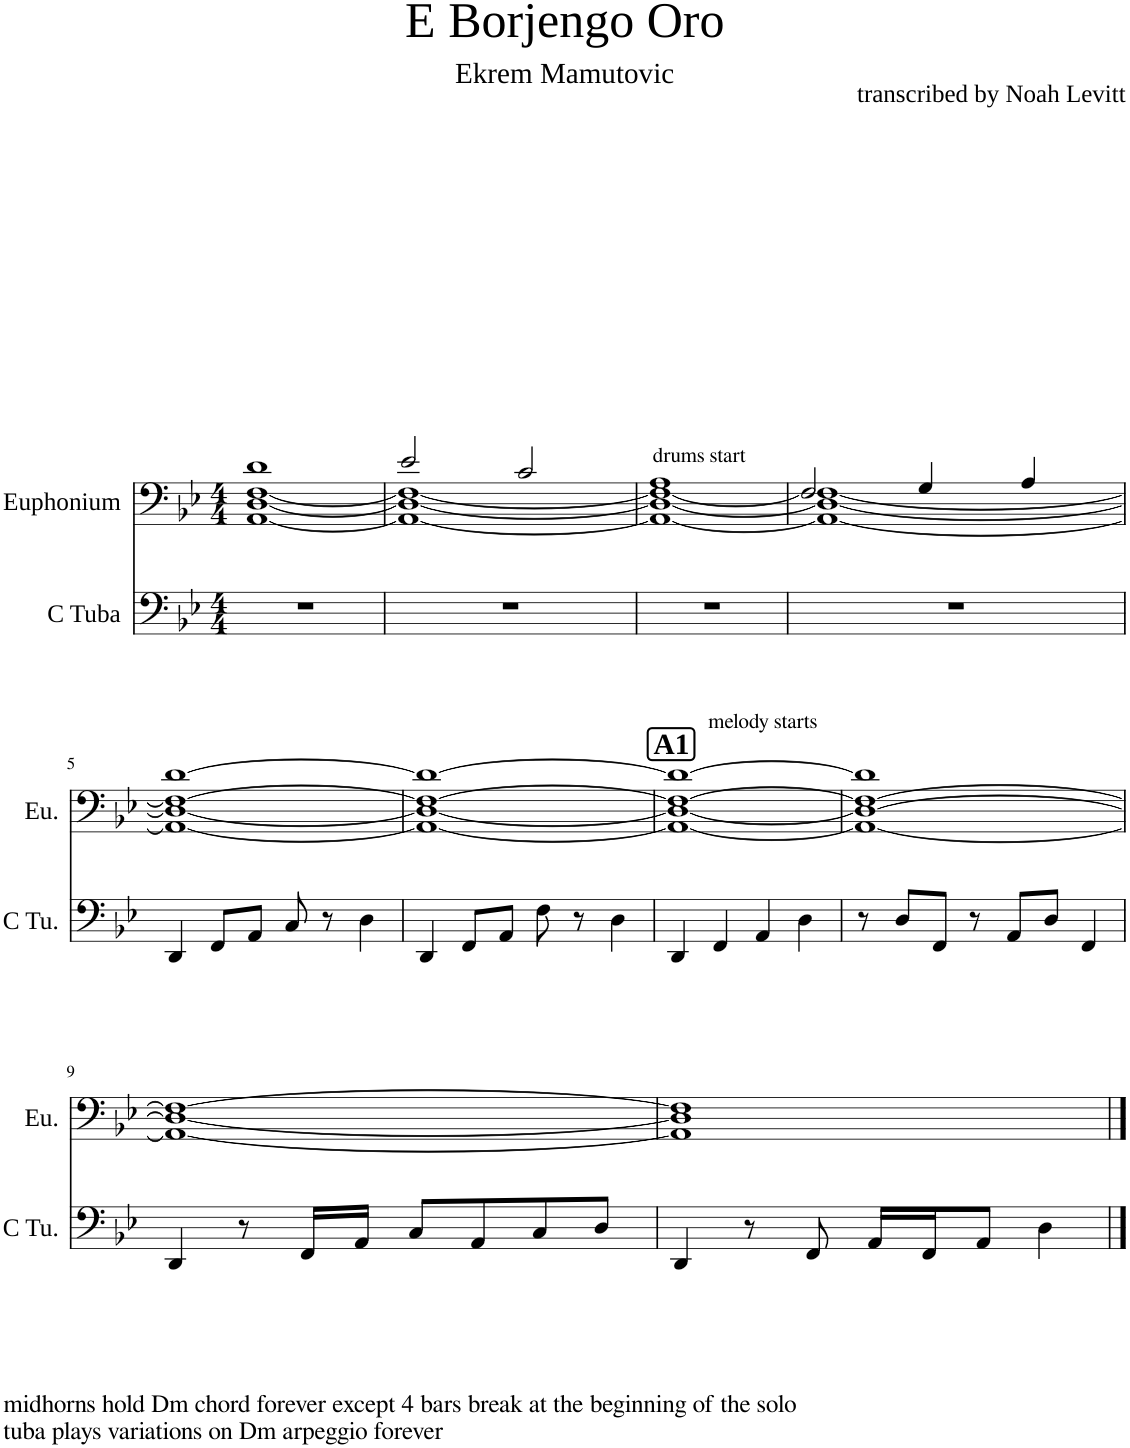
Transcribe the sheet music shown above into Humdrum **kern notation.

**kern	**kern
*part2	*part1
*staff2	*staff1
*I"C Tuba	*I"Euphonium
*I'C Tu.	*I'Eu.
*clefF4	*clefF4
*k[b-e-]	*k[b-e-]
*M4/4	*M4/4
=1	=1
*	*^
1r	1d	[1AA [1D [1F
=2	=2	=2
1r	2e-/	1AA_ 1D_ 1F_
.	2c/	.
=3	=3	=3
!	!LO:TX:a:t=drums start	!
1r	1A	1AA_ 1D_ 1F_
=4	=4	=4
1r	2F/	1AA_ 1D_ 1F_
.	4G/	.
.	4A/	.
*	*v	*v
!!LO:LB:g=z
=5	=5
4DD/	1AA_ 1D_ 1F_ [1d
8FF/L	.
8AA/J	.
8C/	.
8r	.
4D\	.
=6	=6
4DD/	1AA_ 1D_ 1F_ 1d_
8FF/L	.
8AA/J	.
8F\	.
8r	.
4D\	.
=7	=7
!	!LO:TX:a:B:t=A1
!	!LO:TX:a:t=melody starts
4DD/	1AA_ 1D_ 1F_ 1d_
4FF/	.
4AA/	.
4D\	.
=8	=8
8r	1AA_ 1D_ 1F_ 1d]
8D/L	.
8FF/J	.
8r	.
8AA/L	.
8D/J	.
4FF/	.
!!LO:LB:g=z
=9	=9
!LO:TX:b:t=midhorns hold Dm chord forever except 4 bars break at the beginning of the solo	!
!LO:TX:b:t=tuba plays variations on Dm arpeggio forever	!
4DD/	1AA_ 1D_ 1F_
8r	.
16FF/LL	.
16AA/JJ	.
8C/L	.
8AA/	.
8C/	.
8D/J	.
=10	=10
4DD/	1AA] 1D] 1F]
8r	.
8FF/	.
16AA/LL	.
16FF/J	.
8AA/J	.
4D\	.
==	==
*-	*-
